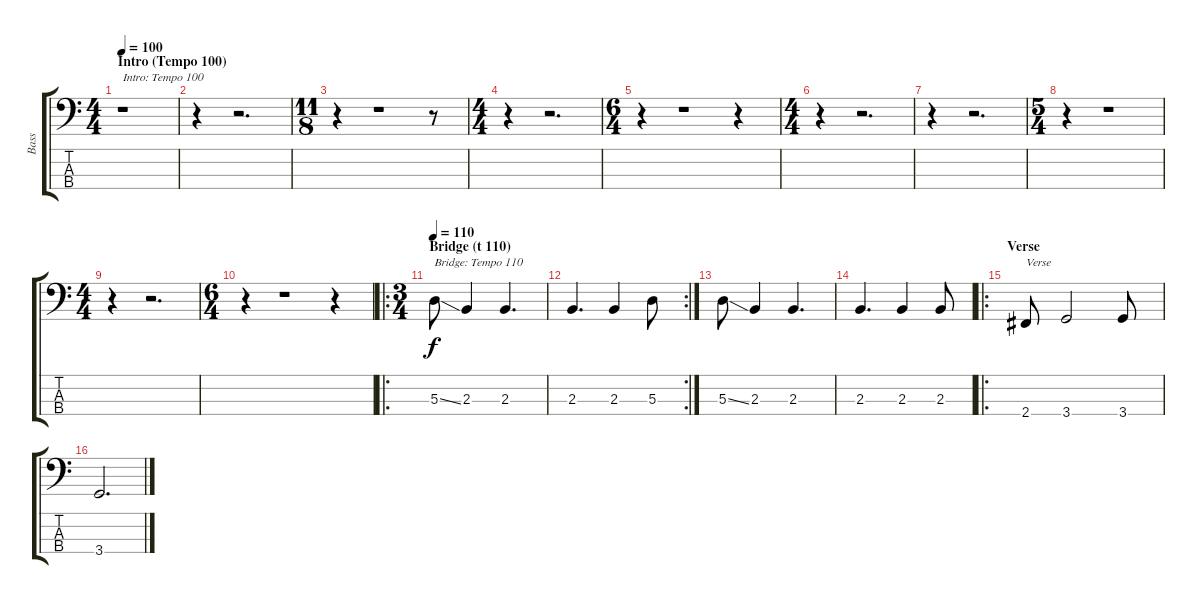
\track ("Bass" "Bass") {instrument electricbasspick}
\staff {score tabs}
\tuning (G2 D2 A1 E1) {hide}
\ts (4 4)
\section ("" "Intro (Tempo 100)")
\tempo 100
\clef f4
\ks c
r.1{txt "Intro: Tempo 100" dy f instrument electricbasspick} |
r.4 r.2{d} |
\ts (11 8)
r.4 r.1 r.8 |
\ts (4 4)
r.4 r.2{d} |
\ts (6 4)
r.4 r.1 r.4 |
\ts (4 4)
r.4 r.2{d} |
r.4 r.2{d} |
\ts (5 4)
r.4 r.1 |
\ts (4 4)
r.4 r.2{d} |
\ts (6 4)
r.4 r.1 r.4 |
\ro
\ts (3 4)
\section ("" "Bridge (t 110)")
\tempo 110
5.3{ss}.8{txt "Bridge: Tempo 110"} 2.3.4 2.3.4{d} |
\rc 2
2.3.4{d} 2.3.4 5.3.8 |
5.3{ss}.8 2.3.4 2.3.4{d} |
2.3.4{d} 2.3.4 2.3.8 |
\ro
\section ("" "Verse")
2.4.8{txt "Verse"} 3.4.2 3.4.8 |
3.4.2{d}
